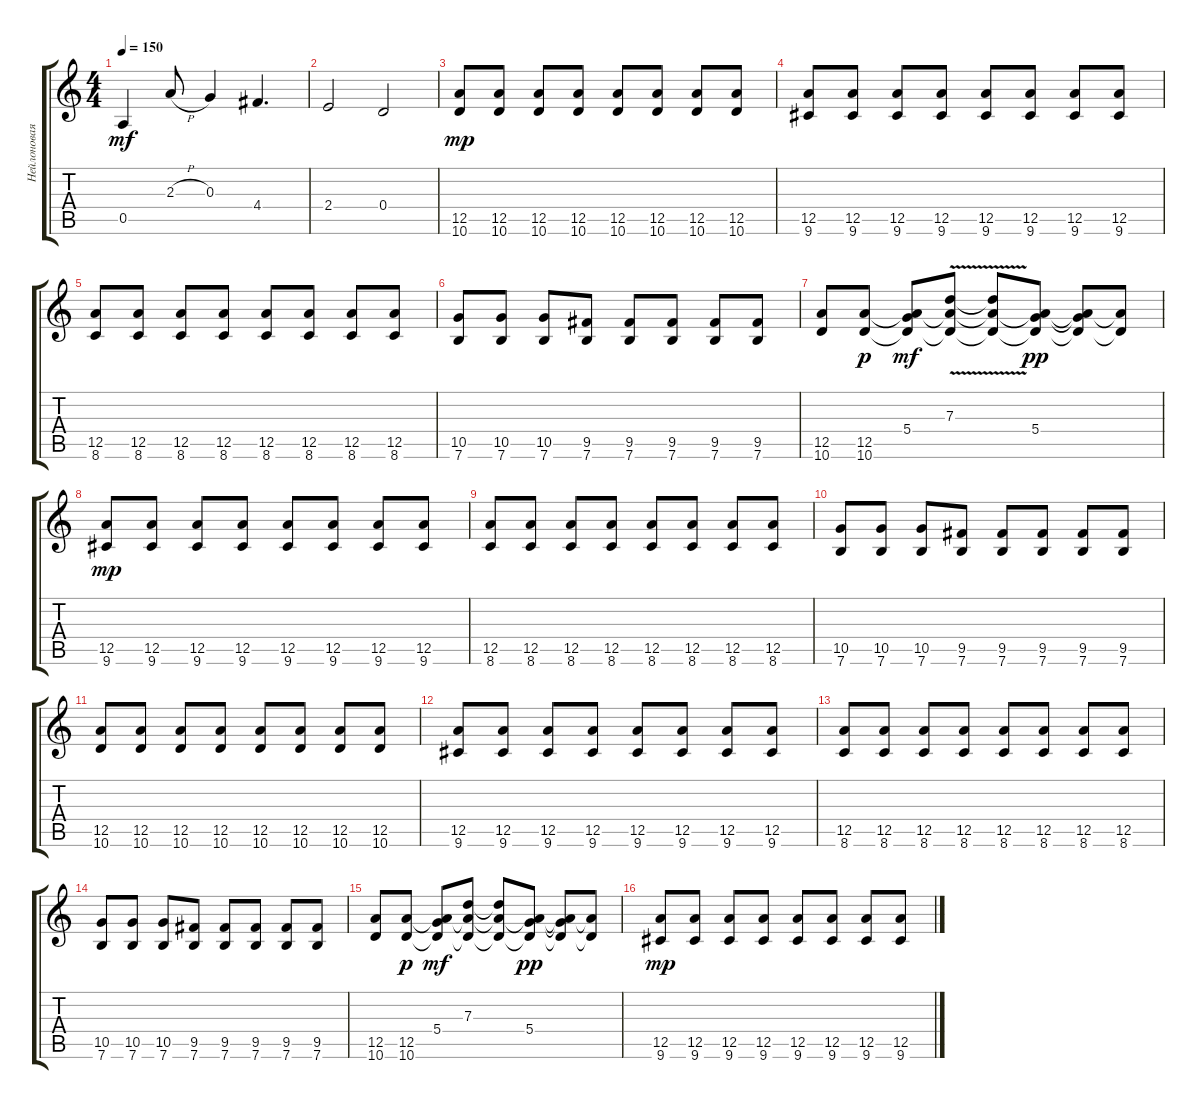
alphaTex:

\track ("Нейлоновая  гитара с металлической 4-ой" "Нейлоновая") {instrument acousticguitarnylon}
\staff {score tabs}
\tuning (E4 B3 G3 D3 A2 E2) {hide}
\ts (4 4)
\tempo 150
\clef g2
\ks aminor
0.5.4{dy mf} 2.3{h}.8 0.3.4 4.4.4{d} |
2.4.2 0.4.2 |
(12.5 10.6).8{dy mp instrument overdrivenguitar} (12.5 10.6).8 (12.5 10.6).8 (12.5 10.6).8 (12.5 10.6).8 (12.5 10.6).8 (12.5 10.6).8 (12.5 10.6).8 |
(12.5 9.6).8{instrument overdrivenguitar} (12.5 9.6).8 (12.5 9.6).8 (12.5 9.6).8 (12.5 9.6).8 (12.5 9.6).8 (12.5 9.6).8 (12.5 9.6).8 |
(12.5 8.6).8{instrument overdrivenguitar} (12.5 8.6).8 (12.5 8.6).8 (12.5 8.6).8 (12.5 8.6).8 (12.5 8.6).8 (12.5 8.6).8 (12.5 8.6).8 |
(10.5 7.6).8 (10.5 7.6).8 (10.5 7.6).8 (9.5 7.6).8 (9.5 7.6).8 (9.5 7.6).8 (9.5 7.6).8 (9.5 7.6).8 |
(12.5 10.6).8{instrument overdrivenguitar} (12.5 10.6).8{dy p} (5.4 12.5{t} 10.6{t}).8{dy mf} (7.3{v} 12.5{t} 10.6{t}).8 (7.3{t} 12.5{t} 10.6{t}).8 (5.4 12.5{t} 10.6{t}).8{dy pp} (5.4{t} 12.5{t} 10.6{t}).8 (12.5{t} 10.6{t}).8 |
(12.5 9.6).8{dy mp instrument overdrivenguitar} (12.5 9.6).8 (12.5 9.6).8 (12.5 9.6).8 (12.5 9.6).8 (12.5 9.6).8 (12.5 9.6).8 (12.5 9.6).8 |
(12.5 8.6).8{instrument overdrivenguitar} (12.5 8.6).8 (12.5 8.6).8 (12.5 8.6).8 (12.5 8.6).8 (12.5 8.6).8 (12.5 8.6).8 (12.5 8.6).8 |
(10.5 7.6).8 (10.5 7.6).8 (10.5 7.6).8 (9.5 7.6).8 (9.5 7.6).8 (9.5 7.6).8 (9.5 7.6).8 (9.5 7.6).8 |
(12.5 10.6).8{instrument overdrivenguitar} (12.5 10.6).8 (12.5 10.6).8 (12.5 10.6).8 (12.5 10.6).8 (12.5 10.6).8 (12.5 10.6).8 (12.5 10.6).8 |
(12.5 9.6).8{instrument overdrivenguitar} (12.5 9.6).8 (12.5 9.6).8 (12.5 9.6).8 (12.5 9.6).8 (12.5 9.6).8 (12.5 9.6).8 (12.5 9.6).8 |
(12.5 8.6).8{instrument overdrivenguitar} (12.5 8.6).8 (12.5 8.6).8 (12.5 8.6).8 (12.5 8.6).8 (12.5 8.6).8 (12.5 8.6).8 (12.5 8.6).8 |
(10.5 7.6).8 (10.5 7.6).8 (10.5 7.6).8 (9.5 7.6).8 (9.5 7.6).8 (9.5 7.6).8 (9.5 7.6).8 (9.5 7.6).8 |
(12.5 10.6).8{instrument overdrivenguitar} (12.5 10.6).8{dy p} (5.4 12.5{t} 10.6{t}).8{dy mf} (7.3 12.5{t} 10.6{t}).8 (7.3{t} 12.5{t} 10.6{t}).8 (5.4 12.5{t} 10.6{t}).8{dy pp} (5.4{t} 12.5{t} 10.6{t}).8 (12.5{t} 10.6{t}).8 |
(12.5 9.6).8{dy mp instrument overdrivenguitar} (12.5 9.6).8 (12.5 9.6).8 (12.5 9.6).8 (12.5 9.6).8 (12.5 9.6).8 (12.5 9.6).8 (12.5 9.6).8
